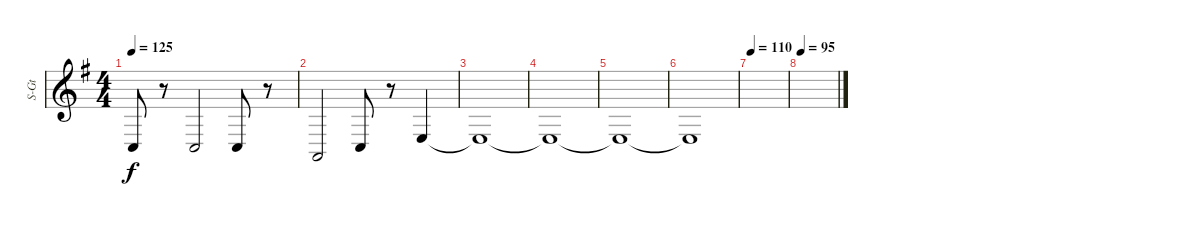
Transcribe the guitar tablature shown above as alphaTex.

\defaultSystemsLayout 4
\bracketExtendMode groupsimilarinstruments
\otherSystemsTrackNameOrientation horizontal
\track ("Rhythm string 02" "S-Gt") {instrument acousticguitarsteel}
\staff {score}
\tuning (B3 Gb3 D3 A2 E2 A1)
\ts (4 4)
\tempo 125
\clef g2
\ks g
3.6{acc forcenatural}.8{dy f beam Up} r.8{beam Up} 3.6{acc forcenatural}.2{beam Up} 3.6{acc forcenatural}.8{beam Up} r.8{beam Up} |
0.6{acc forcenatural}.2{beam Up} 3.6{acc forcenatural}.8{beam Up} r.8{beam Up} 0.5{acc forcenatural}.4{beam Up} |
0.5{t acc forcenatural}.1{beam Up} |
0.5{t acc forcenatural}.1{beam Up} |
0.5{t acc forcenatural}.1{beam Up} |
0.5{t acc forcenatural}.1{beam Up} |
\tempo 110
|
\tempo 95
